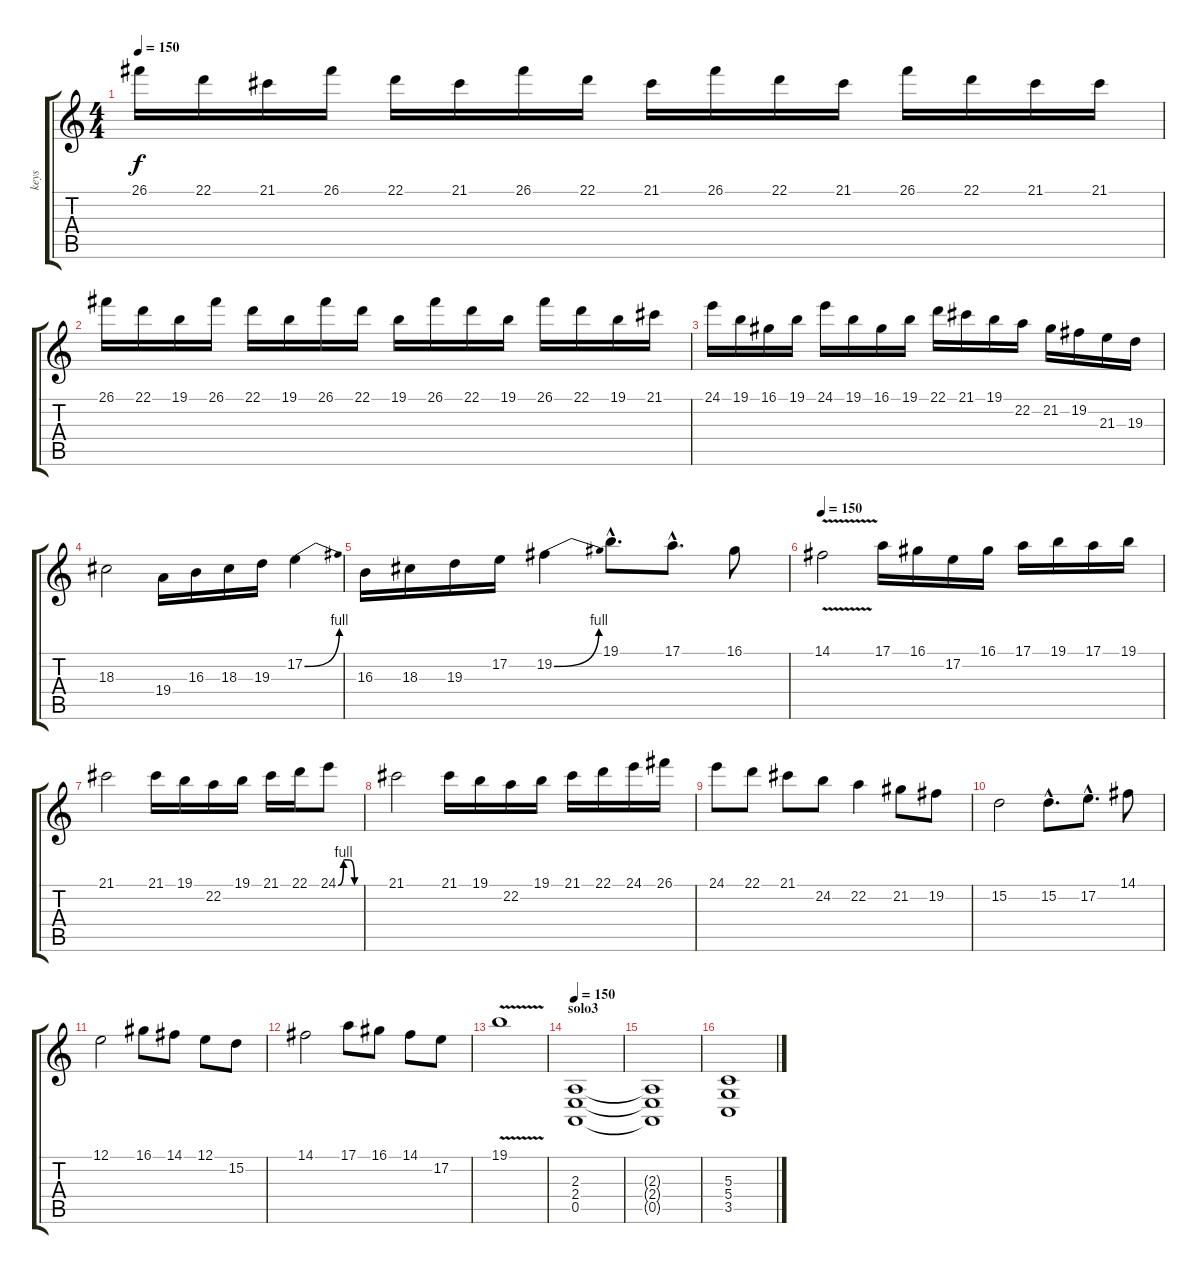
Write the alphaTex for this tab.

\track ("keys" "keys") {instrument pad8sweep}
\staff {score tabs}
\tuning (E4 B3 G3 D3 A2 E2) {hide}
\ts (4 4)
\tempo 150
\clef g2
\ks c
26.1.16{dy f} 22.1.16 21.1.16 26.1.16 22.1.16 21.1.16 26.1.16 22.1.16 21.1.16 26.1.16 22.1.16 21.1.16 26.1.16 22.1.16 21.1.16 21.1.16 |
26.1.16 22.1.16 19.1.16 26.1.16 22.1.16 19.1.16 26.1.16 22.1.16 19.1.16 26.1.16 22.1.16 19.1.16 26.1.16 22.1.16 19.1.16 21.1.16 |
24.1.16 19.1.16 16.1.16 19.1.16 24.1.16 19.1.16 16.1.16 19.1.16 22.1.16 21.1.16 19.1.16 22.2.16 21.2.16 19.2.16 21.3.16 19.3.16 |
18.3.2 19.4.16 16.3.16 18.3.16 19.3.16 17.2{be (bend 0 0 60 4)}.4 |
16.3.16 18.3.16 19.3.16 17.2.16 19.2{be (bend 0 0 60 4)}.4 19.1{hac}.8{d} 17.1{hac}.8{d} 16.1.8 |
\tempo 150
14.1{v}.2{instrument lead2sawtooth} 17.1.16 16.1.16 17.2.16 16.1.16 17.1.16 19.1.16 17.1.16 19.1.16 |
21.1.2 21.1.16 19.1.16 22.2.16 19.1.16 21.1.16 22.1.16 24.1{be (custom 0 0 15 4 30 4 45 0 60 0)}.8 |
21.1.2 21.1.16 19.1.16 22.2.16 19.1.16 21.1.16 22.1.16 24.1.16 26.1.16 |
24.1.8 22.1.8 21.1.8 24.2.8 22.2.4 21.2.8 19.2.8 |
15.2.2 15.2{hac}.8{d} 17.2{hac}.8{d} 14.1.8 |
12.1.2 16.1.8 14.1.8 12.1.8 15.2.8 |
14.1.2 17.1.8 16.1.8 14.1.8 17.2.8 |
19.1{v}.1 |
\section ("" "solo3")
\tempo 150
(2.3 2.4 0.5).1{volume 12 instrument pad8sweep} |
(2.3{t} 2.4{t} 0.5{t}).1 |
(5.3 5.4 3.5).1
